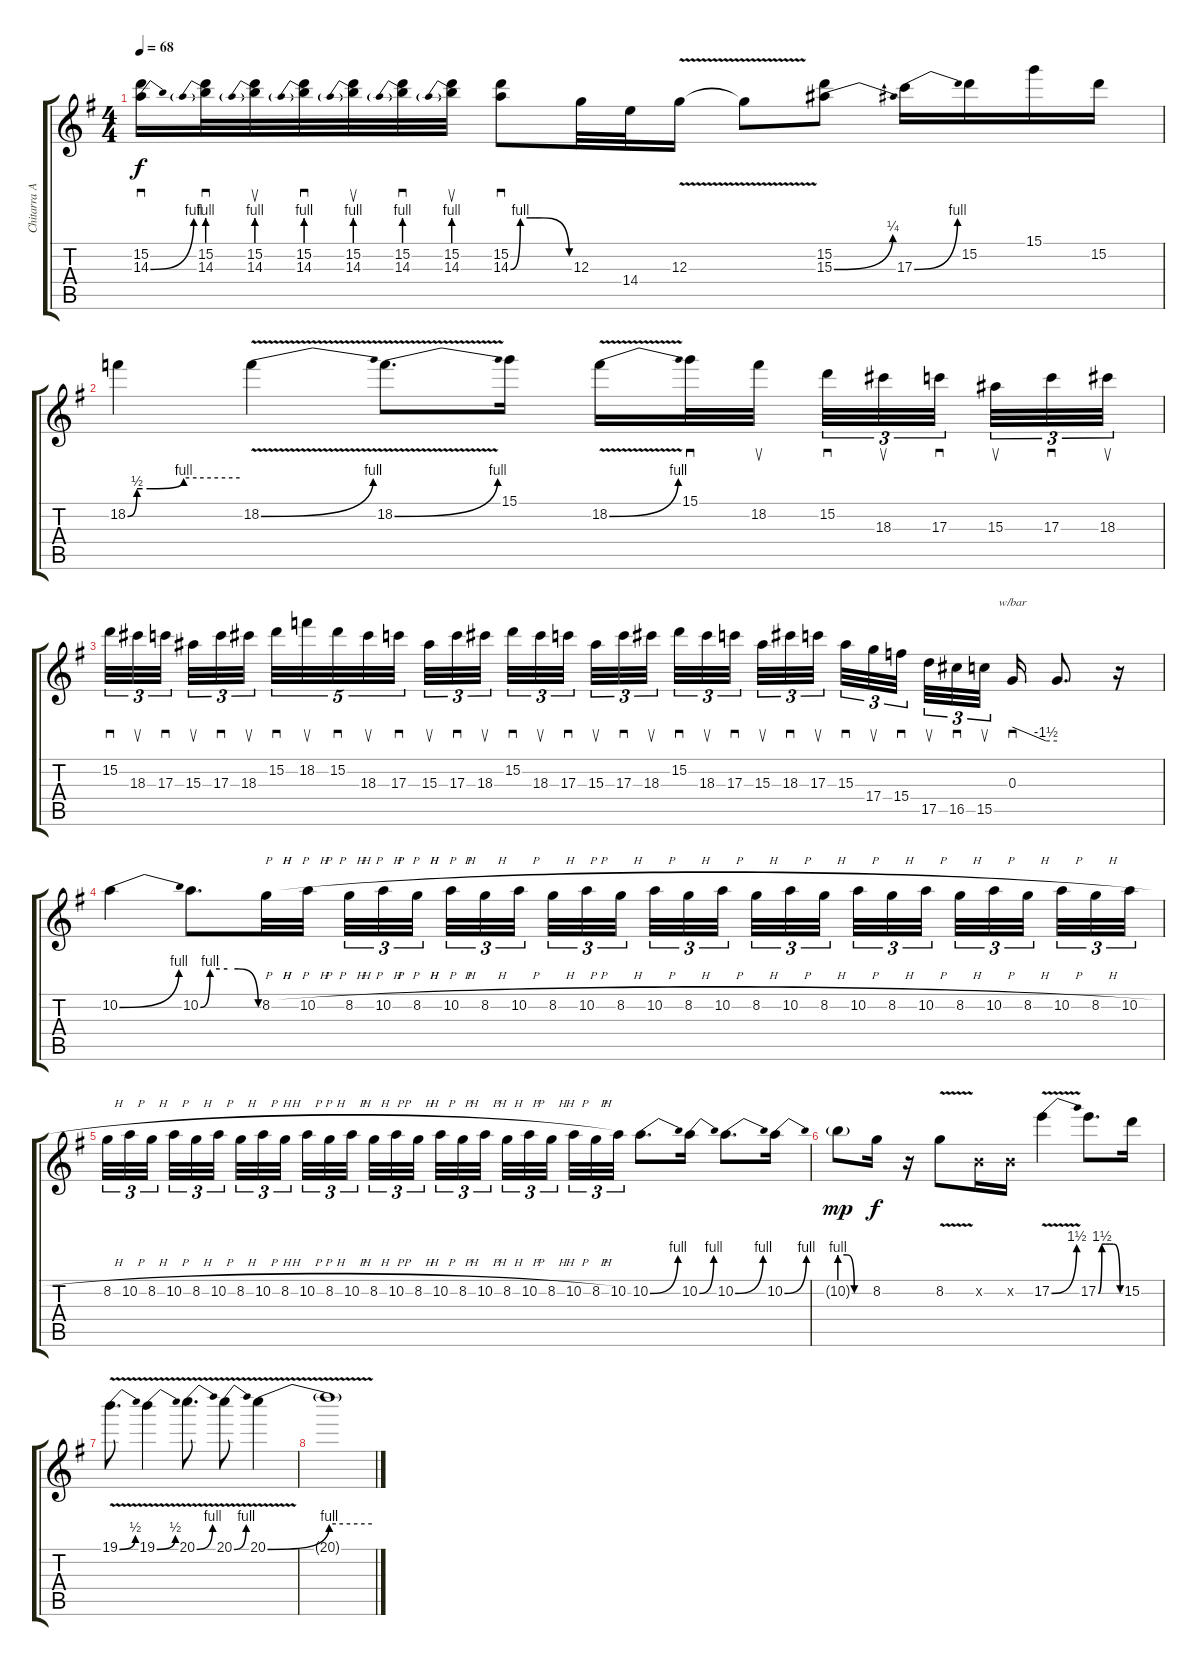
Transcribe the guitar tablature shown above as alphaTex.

\track ("Chitarra Assolo" "Chitarra A") {instrument distortionguitar}
\staff {score tabs}
\tuning (E4 B3 G3 D3 A2 E2) {hide}
\ts (4 4)
\tempo 68
\clef g2
\ks g
(15.2 14.3{be (bend 0 0 60 4)}).16{sd dy f} (15.2 14.3{be (prebend 0 4 60 4)}).32{sd} (15.2 14.3{be (prebend 0 4 60 4)}).32{su} (15.2 14.3{be (prebend 0 4 60 4)}).32{sd} (15.2 14.3{be (prebend 0 4 60 4)}).32{su} (15.2 14.3{be (prebend 0 4 60 4)}).32{sd} (15.2 14.3{be (prebend 0 4 60 4)}).32{su} (15.2 14.3{be (custom 0 0 10 4 20 4 26 4 32 4 60 0)}).8{sd} 12.3.32 14.4.32 12.3{v}.16 12.3{t}.8 (15.2 15.3{be (bend 0 0 60 1)}).8 17.3{be (bend 0 0 60 4)}.16 15.2.16 15.1.16 15.2.16 |
18.2{be (custom 0 0 5 2 8 2 12 2 30 4 60 4)}.4 18.2{be (bend 0 0 60 4) v}.4 18.2{be (bend 0 0 60 4) v}.8{d} 15.1.16 18.2{be (bend 0 0 60 4) v}.16 15.1.32{sd} 18.2.32{su beam splitsecondary} 15.2.32{sd tu (3 2)} 18.3.32{su tu (3 2)} 17.3.32{sd tu (3 2) beam splitsecondary} 15.3.32{su tu (3 2)} 17.3.32{sd tu (3 2)} 18.3.32{su tu (3 2)} |
15.2.32{sd tu (3 2)} 18.3.32{su tu (3 2)} 17.3.32{sd tu (3 2) beam splitsecondary} 15.3.32{su tu (3 2)} 17.3.32{sd tu (3 2)} 18.3.32{su tu (3 2) beam splitsecondary} 15.2.32{sd tu (5 4)} 18.2.32{su tu (5 4)} 15.2.32{sd tu (5 4)} 18.3.32{su tu (5 4)} 17.3.32{sd tu (5 4)} 15.3.32{su tu (3 2)} 17.3.32{sd tu (3 2)} 18.3.32{su tu (3 2) beam splitsecondary} 15.2.32{sd tu (3 2)} 18.3.32{su tu (3 2)} 17.3.32{sd tu (3 2) beam splitsecondary} 15.3.32{su tu (3 2)} 17.3.32{sd tu (3 2)} 18.3.32{su tu (3 2) beam splitsecondary} 15.2.32{sd tu (3 2)} 18.3.32{su tu (3 2)} 17.3.32{sd tu (3 2)} 15.3.32{su tu (3 2)} 18.3.32{sd tu (3 2)} 17.3.32{su tu (3 2) beam splitsecondary} 15.3.32{sd tu (3 2)} 17.4.32{su tu (3 2)} 15.4.32{sd tu (3 2) beam splitsecondary} 17.5.32{su tu (3 2)} 16.5.32{sd tu (3 2)} 15.5.32{su tu (3 2) beam splitsecondary} 0.3.16{sd tbe (custom default 0 0 45 -6 60 -6)} 0.3{t}.8{d} r.16 |
10.2{be (bend 0 0 60 4)}.4 10.2{be (custom 0 0 10 4 20 4 28 4 39 4 60 0)}.8{d} 8.2{h}.32 10.2{h}.32 8.2{h}.32{tu (3 2)} 10.2{h}.32{tu (3 2)} 8.2{h}.32{tu (3 2) beam splitsecondary} 10.2{h}.32{tu (3 2)} 8.2{h}.32{tu (3 2)} 10.2{h}.32{tu (3 2) beam splitsecondary} 8.2{h}.32{tu (3 2)} 10.2{h}.32{tu (3 2)} 8.2{h}.32{tu (3 2) beam splitsecondary} 10.2{h}.32{tu (3 2)} 8.2{h}.32{tu (3 2)} 10.2{h}.32{tu (3 2)} 8.2{h}.32{tu (3 2)} 10.2{h}.32{tu (3 2)} 8.2{h}.32{tu (3 2) beam splitsecondary} 10.2{h}.32{tu (3 2)} 8.2{h}.32{tu (3 2)} 10.2{h}.32{tu (3 2) beam splitsecondary} 8.2{h}.32{tu (3 2)} 10.2{h}.32{tu (3 2)} 8.2{h}.32{tu (3 2) beam splitsecondary} 10.2{h}.32{tu (3 2)} 8.2{h}.32{tu (3 2)} 10.2{h}.32{tu (3 2)} |
8.2{h}.32{tu (3 2)} 10.2{h}.32{tu (3 2)} 8.2{h}.32{tu (3 2) beam splitsecondary} 10.2{h}.32{tu (3 2)} 8.2{h}.32{tu (3 2)} 10.2{h}.32{tu (3 2) beam splitsecondary} 8.2{h}.32{tu (3 2)} 10.2{h}.32{tu (3 2)} 8.2{h}.32{tu (3 2) beam splitsecondary} 10.2{h}.32{tu (3 2)} 8.2{h}.32{tu (3 2)} 10.2{h}.32{tu (3 2)} 8.2{h}.32{tu (3 2)} 10.2{h}.32{tu (3 2)} 8.2{h}.32{tu (3 2) beam splitsecondary} 10.2{h}.32{tu (3 2)} 8.2{h}.32{tu (3 2)} 10.2{h}.32{tu (3 2) beam splitsecondary} 8.2{h}.32{tu (3 2)} 10.2{h}.32{tu (3 2)} 8.2{h}.32{tu (3 2) beam splitsecondary} 10.2{h}.32{tu (3 2)} 8.2{h}.32{tu (3 2)} 10.2.32{tu (3 2)} 10.2{be (bend 0 0 60 4)}.8{d} 10.2{be (bend 0 0 60 4)}.16 10.2{be (bend 0 0 60 4)}.8{d} 10.2{be (bend 0 0 60 4)}.16 |
10.2{be (custom 0 4 15 4 30 0 60 0) g}.8{dy mp} 8.2.16{dy f} r.16 8.2{v}.8 0.2{x}.16 0.2{x}.16 17.2{be (bend 0 0 60 6) v}.4 17.2{be (custom 0 0 10 6 20 6 30 6 41 6 60 0)}.8{d} 15.2.16 |
19.1{be (bend 0 0 60 2) v}.8{d} 19.1{be (bend 0 0 60 2) v}.4 20.1{be (bend 0 0 60 4) v}.8{d} 20.1{be (bend 0 0 60 4) v}.8 20.1{be (bend 0 0 60 4) v}.4 |
20.1{be (hold 0 4 60 4) t}.1
